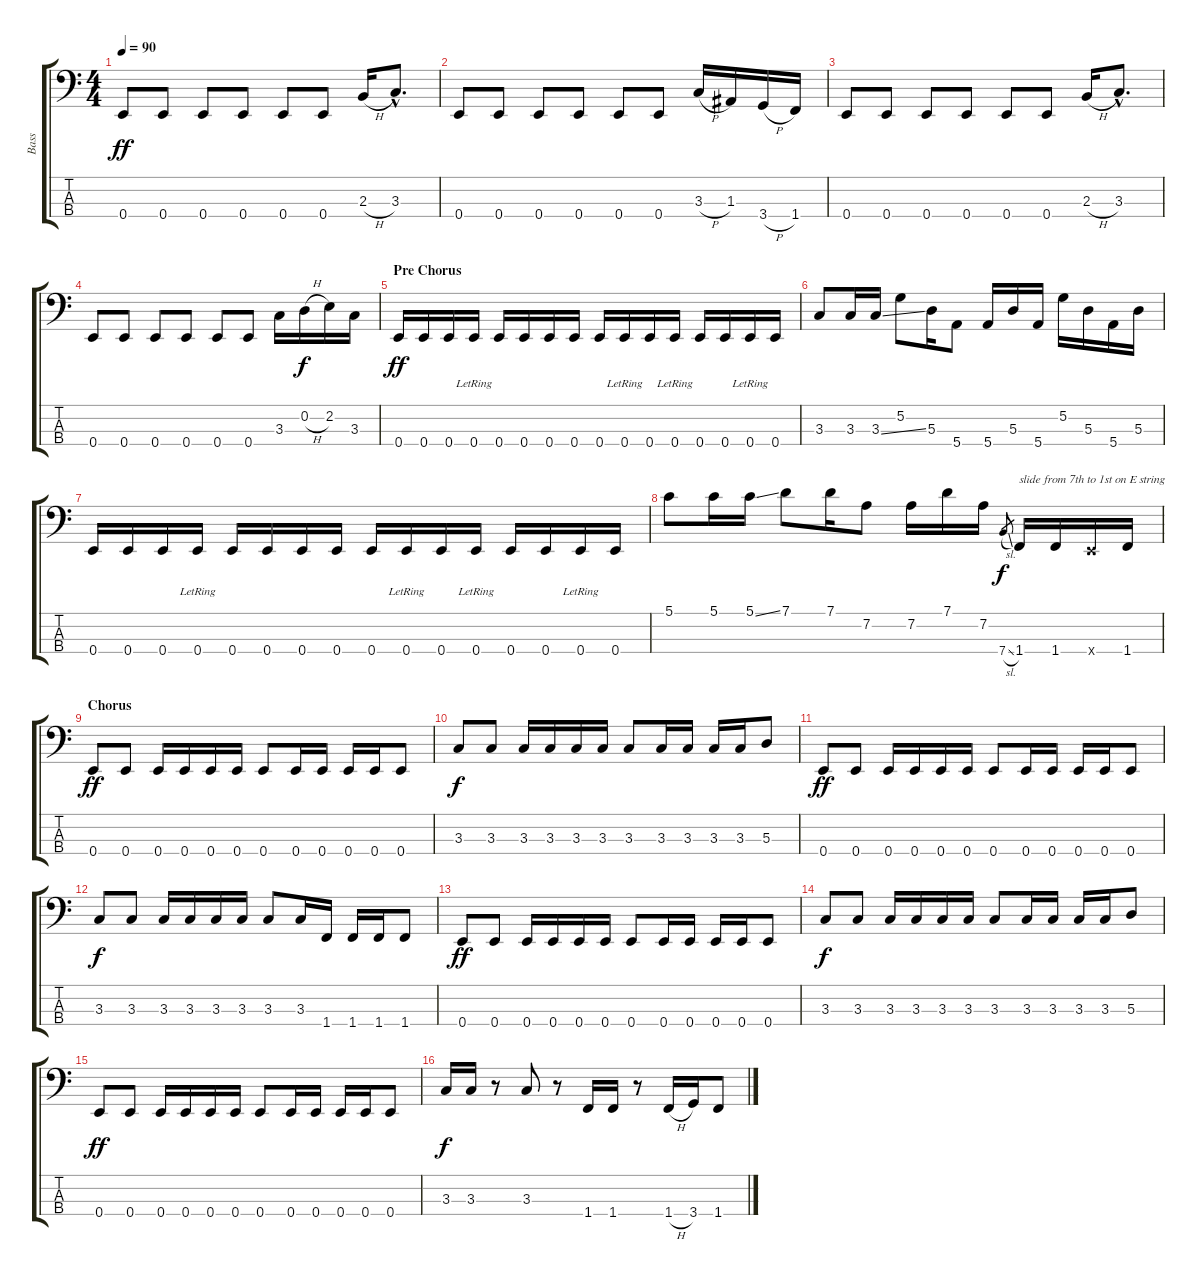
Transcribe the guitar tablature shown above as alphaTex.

\track ("Bass" "Bass") {instrument electricbassfinger}
\staff {score tabs}
\tuning (G2 D2 A1 E1) {hide}
\ts (4 4)
\tempo 90
\clef f4
\ks c
0.4.8{dy ff} 0.4.8 0.4.8 0.4.8 0.4.8 0.4.8 2.3{h}.16 3.3{hac}.8{d} |
0.4.8 0.4.8 0.4.8 0.4.8 0.4.8 0.4.8 3.3{h}.16 1.3.16 3.4{h}.16 1.4.16 |
0.4.8 0.4.8 0.4.8 0.4.8 0.4.8 0.4.8 2.3{h}.16 3.3{hac}.8{d} |
0.4.8 0.4.8 0.4.8 0.4.8 0.4.8 0.4.8 3.3.16 0.2{h}.16{dy f} 2.2.16 3.3.16 |
\section ("" "Pre Chorus")
0.4.16{dy ff} 0.4.16 0.4.16 0.4{lr}.16 0.4.16 0.4.16 0.4.16 0.4.16 0.4.16 0.4{lr}.16 0.4.16 0.4{lr}.16 0.4.16 0.4.16 0.4{lr}.16 0.4.16 |
3.3.8 3.3.16 3.3{ss}.16 5.2.8 5.3.16 5.4.8 5.4.16 5.3.16 5.4.16 5.2.16 5.3.16 5.4.16 5.3.16 |
0.4.16 0.4.16 0.4.16 0.4{lr}.16 0.4.16 0.4.16 0.4.16 0.4.16 0.4.16 0.4{lr}.16 0.4.16 0.4{lr}.16 0.4.16 0.4.16 0.4{lr}.16 0.4.16 |
5.1.8 5.1.16 5.1{ss}.16 7.1.8 7.1.16 7.2.8 7.2.16 7.1.16 7.2.16 7.4{sl}.8{gr dy f} 1.4.16{txt "slide from 7th to 1st on E string"} 1.4.16 0.4{x}.16 1.4.16 |
\section ("" "Chorus")
0.4.8{dy ff} 0.4.8 0.4.16 0.4.16 0.4.16 0.4.16 0.4.8 0.4.16 0.4.16 0.4.16 0.4.16 0.4.8 |
3.3.8{dy f} 3.3.8 3.3.16 3.3.16 3.3.16 3.3.16 3.3.8 3.3.16 3.3.16 3.3.16 3.3.16 5.3.8 |
0.4.8{dy ff} 0.4.8 0.4.16 0.4.16 0.4.16 0.4.16 0.4.8 0.4.16 0.4.16 0.4.16 0.4.16 0.4.8 |
3.3.8{dy f} 3.3.8 3.3.16 3.3.16 3.3.16 3.3.16 3.3.8 3.3.16 1.4.16 1.4.16 1.4.16 1.4.8 |
0.4.8{dy ff} 0.4.8 0.4.16 0.4.16 0.4.16 0.4.16 0.4.8 0.4.16 0.4.16 0.4.16 0.4.16 0.4.8 |
3.3.8{dy f} 3.3.8 3.3.16 3.3.16 3.3.16 3.3.16 3.3.8 3.3.16 3.3.16 3.3.16 3.3.16 5.3.8 |
0.4.8{dy ff} 0.4.8 0.4.16 0.4.16 0.4.16 0.4.16 0.4.8 0.4.16 0.4.16 0.4.16 0.4.16 0.4.8 |
3.3.16{dy f} 3.3.16 r.8 3.3.8 r.8 1.4.16 1.4.16 r.8 1.4{h}.16 3.4.16 1.4{ss}.8
